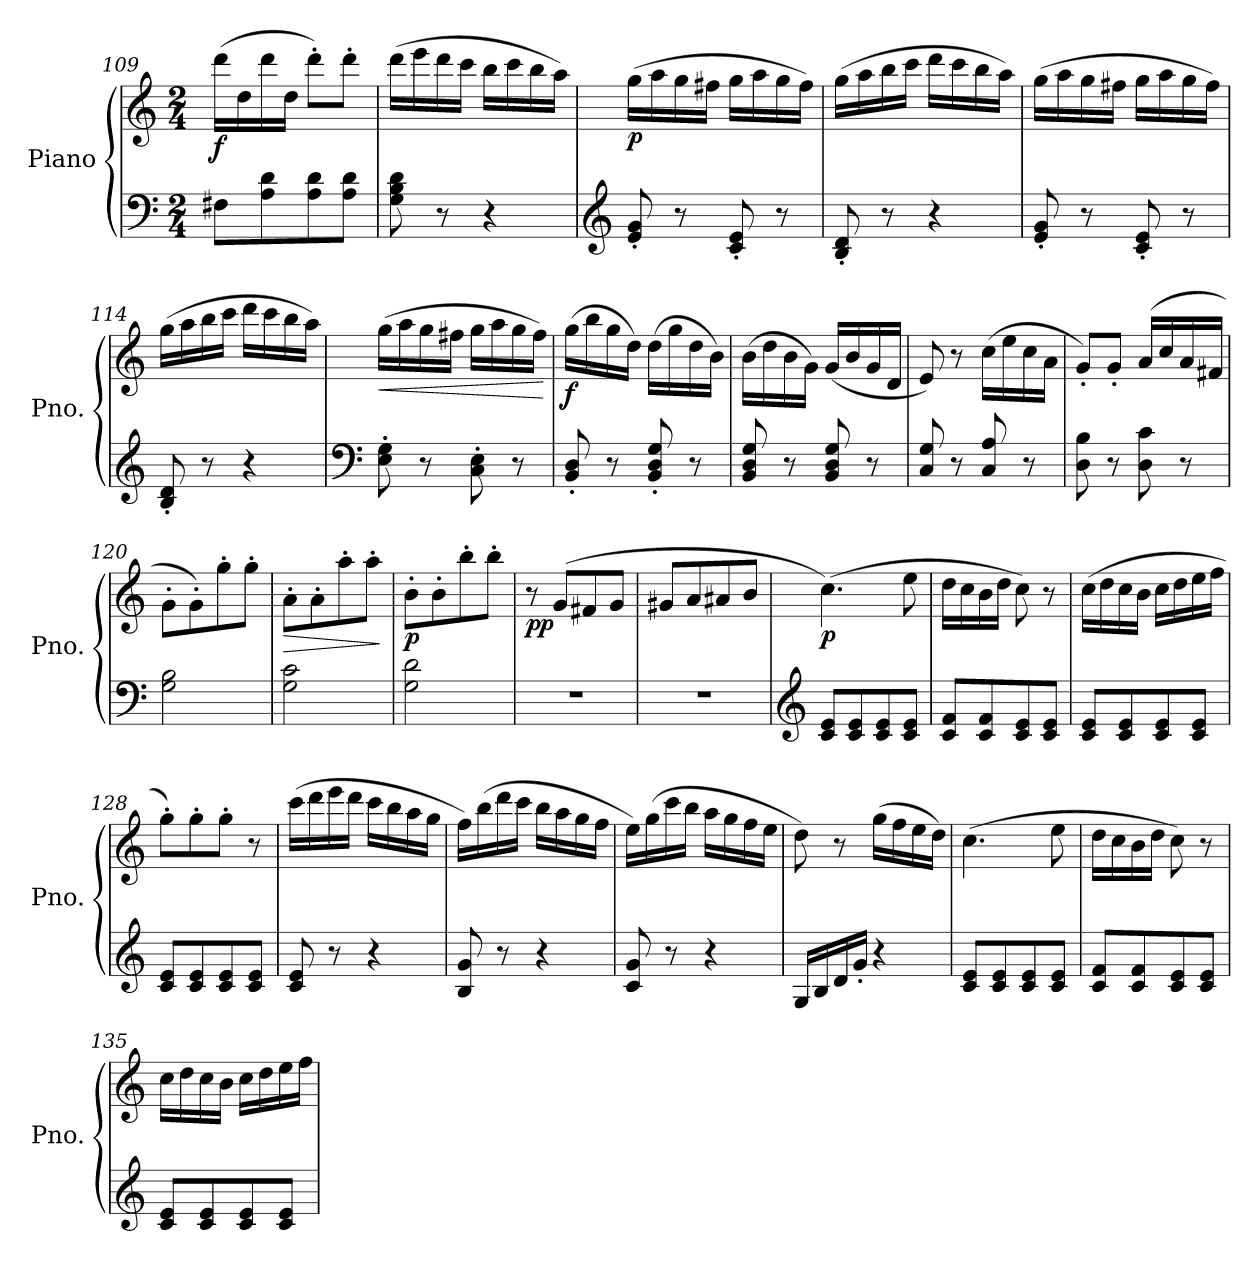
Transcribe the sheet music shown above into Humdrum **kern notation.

**kern	**kern	**dynam
*part1	*part1	*part1
*staff2	*staff1	*staff1/2
*I"Piano	*	*
*I'Pno.	*	*
*clefF4	*clefG2	*
*k[]	*k[]	*
*M2/4	*M2/4	*
=109	=109	=109
!	!	!LO:DY:b
8F#X\L	(>16ddd\LL	f
.	16dd\	.
8A\ 8d\	16ddd\	.
.	16dd\JJ	.
8A\ 8d\	8ddd'\L)	.
8A\ 8d\J	8ddd'\J	.
=110	=110	=110
8G\ 8B\ 8d\	(>16ddd\LL	.
.	16eee\	.
8r	16ddd\	.
.	16ccc\JJ	.
4r	16bb\LL	.
.	16ccc\	.
.	16bb\	.
.	16aa\JJ)	.
!!LO:LB:g=z
=111	=111	=111
*clefG2	*	*
!	!	!LO:DY:b
8e/' 8g/'	(>16gg\LL	p
.	16aa\	.
8r	16gg\	.
.	16ff#X\JJ	.
8c/' 8e/'	16gg\LL	.
.	16aa\	.
8r	16gg\	.
.	16ff#\JJ)	.
=112	=112	=112
8B/' 8d/'	(>16gg\LL	.
.	16aa\	.
8r	16bb\	.
.	16ccc\JJ	.
4r	16ddd\LL	.
.	16ccc\	.
.	16bb\	.
.	16aa\JJ)	.
=113	=113	=113
8e/' 8g/'	(>16gg\LL	.
.	16aa\	.
8r	16gg\	.
.	16ff#X\JJ	.
8c/' 8e/'	16gg\LL	.
.	16aa\	.
8r	16gg\	.
.	16ff#\JJ)	.
=114	=114	=114
8B/' 8d/'	(>16gg\LL	.
.	16aa\	.
8r	16bb\	.
.	16ccc\JJ	.
4r	16ddd\LL	.
.	16ccc\	.
.	16bb\	.
.	16aa\JJ)	.
=115	=115	=115
*clefF4	*	*
!	!	!LO:HP:b
8E\' 8G\'	(>16gg\LL	<
.	16aa\	.
8r	16gg\	.
.	16ff#X\JJ	.
8C\' 8E\'	16gg\LL	.
.	16aa\	.
8r	16gg\	.
.	16ff#\JJ)	.
.	.	[
=116	=116	=116
!	!	!LO:DY:b
8BB/' 8D/'	(>16gg\LL	f
.	16bb\	.
8r	16gg\	.
.	16dd\JJ)	.
8BB/' 8D/' 8G/'	(>16dd\LL	.
.	16gg\	.
8r	16dd\	.
.	16b\JJ)	.
!!LO:LB:g=z
=117	=117	=117
8BB/ 8D/ 8G/	(>16b\LL	.
.	16dd\	.
8r	16b\	.
.	16g\JJ)	.
8BB/ 8D/ 8G/	(<16g/LL	.
.	16b/	.
8r	16g/	.
.	16d/JJ	.
=118	=118	=118
8C/ 8G/	8e/)	.
8r	8r	.
8C/ 8A/	(>16cc\LL	.
.	16ee\	.
8r	16cc\	.
.	16a\JJ	.
=119	=119	=119
8D\ 8B\	8g'/L)	.
8r	8g'/J	.
8D\ 8c\	(>16a/LL	.
.	16cc/	.
8r	16a/	.
.	16f#X/JJ	.
=120	=120	=120
2G\ 2B\	8g'\L	.
.	8g'\)	.
.	8gg'\	.
.	8gg'\J	.
=121	=121	=121
!	!	!LO:HP:b
2G\ 2c\	8a'\L	>
.	8a'\	.
.	8aa'\	.
.	8aa'\J	.
.	.	]
=122	=122	=122
!	!	!LO:DY:b
2G\ 2d\	8b'\L	p
.	8b'\	.
.	8bb'\	.
.	8bb'\J	.
=123	=123	=123
!	!	!LO:DY:b
2r	8r	pp
.	(<8g/L	.
.	8f#X/	.
.	8g/J	.
=124	=124	=124
2r	8g#X/L	.
.	8a/	.
.	8a#X/	.
.	8b/J	.
=125	=125	=125
*clefG2	*	*
!	!	!LO:DY:b
8c/ 8e/L	(>4.cc\)	p
8c/ 8e/	.	.
8c/ 8e/	.	.
8c/ 8e/J	8ee\	.
!!LO:PB:g=z
=126	=126	=126
8c/ 8f/L	16dd\LL	.
.	16cc\	.
8c/ 8f/	16b\	.
.	16dd\JJ	.
8c/ 8e/	8cc\)	.
8c/ 8e/J	8r	.
=127	=127	=127
8c/ 8e/L	(>16cc\LL	.
.	16dd\	.
8c/ 8e/	16cc\	.
.	16b\JJ	.
8c/ 8e/	16cc\LL	.
.	16dd\	.
8c/ 8e/J	16ee\	.
.	16ff\JJ	.
=128	=128	=128
8c/ 8e/L	8gg'\L)	.
8c/ 8e/	8gg'\	.
8c/ 8e/	8gg'\J	.
8c/ 8e/J	8r	.
=129	=129	=129
8c/ 8e/	(>16ccc\LL	.
.	16ddd\	.
8r	16eee\	.
.	16ddd\JJ	.
4r	16ccc\LL	.
.	16bb\	.
.	16aa\	.
.	16gg\JJ	.
=130	=130	=130
8B/ 8g/	16ff\LL)	.
.	(>16bb\	.
8r	16ddd\	.
.	16ccc\JJ	.
4r	16bb\LL	.
.	16aa\	.
.	16gg\	.
.	16ff\JJ	.
=131	=131	=131
8c/ 8g/	16ee\LL)	.
.	(>16gg\	.
8r	16ccc\	.
.	16bb\JJ	.
4r	16aa\LL	.
.	16gg\	.
.	16ff\	.
.	16ee\JJ	.
!!LO:LB:g=z
=132	=132	=132
16G/LL	8dd\)	.
16B/	.	.
16d/	8r	.
16g'/JJ	.	.
4r	(>16gg\LL	.
.	16ff\	.
.	16ee\	.
.	16dd\JJ)	.
=133	=133	=133
8c/ 8e/L	(>4.cc\	.
8c/ 8e/	.	.
8c/ 8e/	.	.
8c/ 8e/J	8ee\	.
=134	=134	=134
8c/ 8f/L	16dd\LL	.
.	16cc\	.
8c/ 8f/	16b\	.
.	16dd\JJ	.
8c/ 8e/	8cc\)	.
8c/ 8e/J	8r	.
=135	=135	=135
8c/ 8e/L	16cc\LL	.
.	16dd\	.
8c/ 8e/	16cc\	.
.	16b\JJ	.
8c/ 8e/	16cc\LL	.
.	16dd\	.
8c/ 8e/J	16ee\	.
.	16ff\JJ	.
=	=	=
*-	*-	*-
